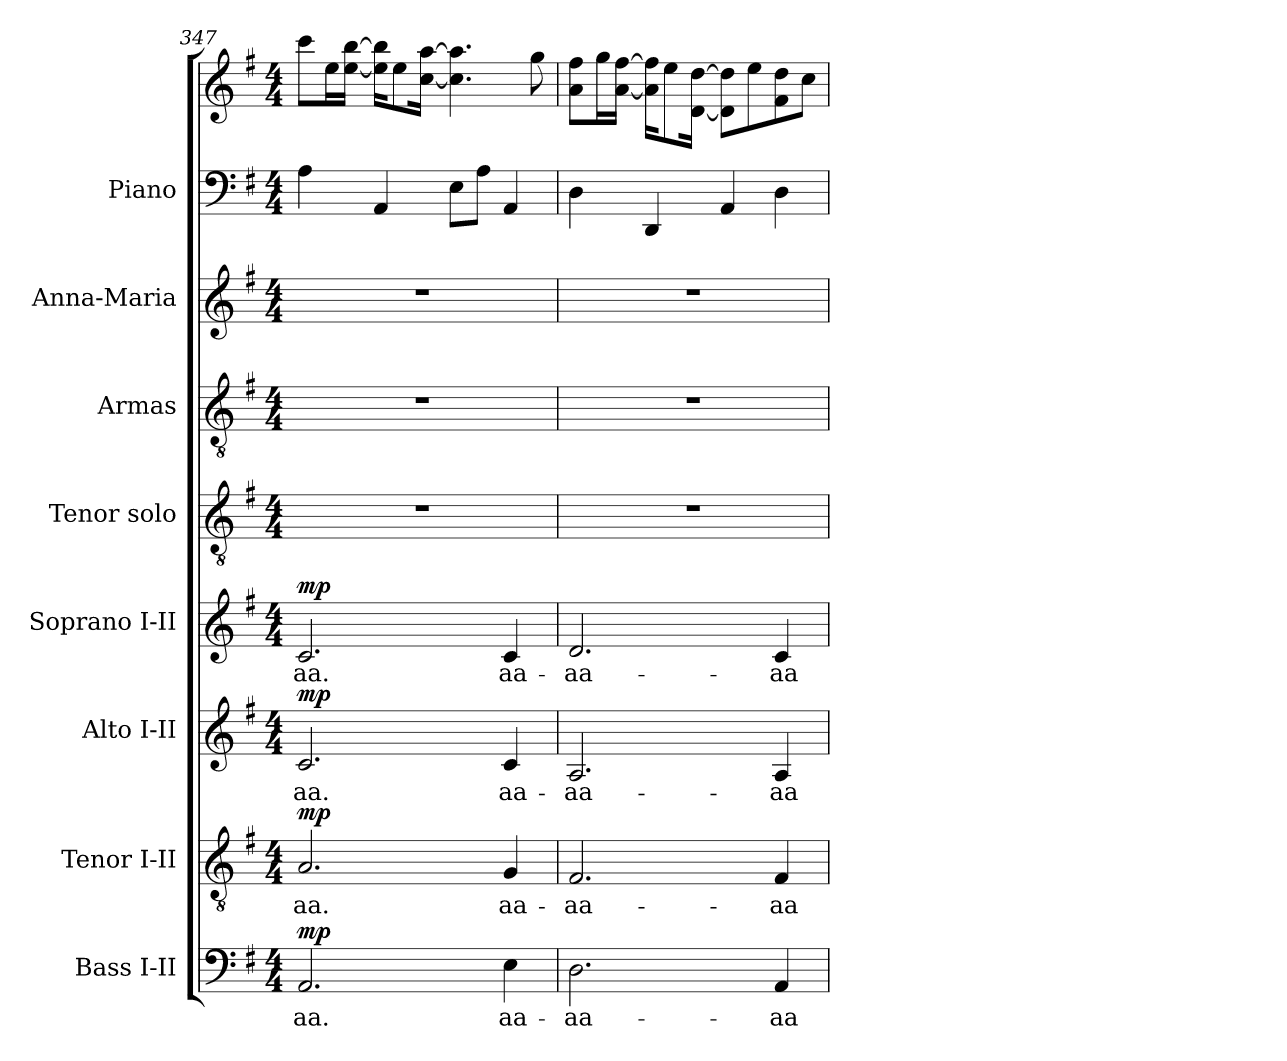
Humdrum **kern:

**kern	**text	**dynam	**kern	**text	**dynam	**kern	**text	**dynam	**kern	**text	**dynam	**kern	**kern	**kern	**kern	**kern
*part8	*part8	*part8	*part7	*part7	*part7	*part6	*part6	*part6	*part5	*part5	*part5	*part4	*part3	*part2	*part1	*part1
*staff9	*staff9	*staff9	*staff8	*staff8	*staff8	*staff7	*staff7	*staff7	*staff6	*staff6	*staff6	*staff5	*staff4	*staff3	*staff2	*staff1
*I"Bass I-II	*	*	*I"Tenor I-II	*	*	*I"Alto I-II	*	*	*I"Soprano I-II	*	*	*I"Tenor solo	*I"Armas	*I"Anna-Maria	*I"Piano	*
*I'B.	*	*	*I'T.	*	*	*I'A.	*	*	*I'S.	*	*	*I'T. Solo	*I'Armas	*I'A-M	*I'Pno.	*
*clefF4	*	*	*clefGv2	*	*	*clefG2	*	*	*clefG2	*	*	*clefGv2	*clefGv2	*clefG2	*clefF4	*clefG2
*	*	*	*ITrd7c12	*	*	*	*	*	*	*	*	*ITrd7c12	*ITrd7c12	*	*	*
*k[f#]	*	*	*k[f#]	*	*	*k[f#]	*	*	*k[f#]	*	*	*k[f#]	*k[f#]	*k[f#]	*k[f#]	*k[f#]
*G:	*	*	*G:	*	*	*G:	*	*	*G:	*	*	*G:	*G:	*G:	*G:	*G:
*M4/4	*	*	*M4/4	*	*	*M4/4	*	*	*M4/4	*	*	*M4/4	*M4/4	*M4/4	*M4/4	*M4/4
=347	=347	=347	=347	=347	=347	=347	=347	=347	=347	=347	=347	=347	=347	=347	=347	=347
!	!LO:LY:b:color=#000000	!	!	!	!	!	!	!	!	!	!	!	!	!	!	!
!	!	!	!	!LO:LY:b:color=#000000	!	!	!	!	!	!	!	!	!	!	!	!
!	!	!	!	!	!	!	!LO:LY:b:color=#000000	!	!	!	!	!	!	!	!	!
!	!	!	!	!	!	!	!	!	!	!LO:LY:b:color=#000000	!	!	!	!	!	!
2.AAi/	-aa.	mp	2.AAi/	-aa.	mp	2.ci/	-aa.	mp	2.ci/	-aa.	mp	1r	1r	1r	4Ai\	8ccci\L
.	.	.	.	.	.	.	.	.	.	.	.	.	.	.	.	16eei\L
.	.	.	.	.	.	.	.	.	.	.	.	.	.	.	.	[<16eei\ [>16bbiJJ
.	.	.	.	.	.	.	.	.	.	.	.	.	.	.	4AAi/	16eei\] 16bbi]KL
.	.	.	.	.	.	.	.	.	.	.	.	.	.	.	.	8eei\
.	.	.	.	.	.	.	.	.	.	.	.	.	.	.	.	[<16cci\ [>16aaiJk
.	.	.	.	.	.	.	.	.	.	.	.	.	.	.	8Ei\L	4.cci\] 4.aai]
.	.	.	.	.	.	.	.	.	.	.	.	.	.	.	8Ai\J	.
!	!LO:LY:b:color=#000000	!	!	!	!	!	!	!	!	!	!	!	!	!	!	!
!	!	!	!	!LO:LY:b:color=#000000	!	!	!	!	!	!	!	!	!	!	!	!
!	!	!	!	!	!	!	!LO:LY:b:color=#000000	!	!	!	!	!	!	!	!	!
!	!	!	!	!	!	!	!	!	!	!LO:LY:b:color=#000000	!	!	!	!	!	!
4Ei\	aa-	.	4GGi/	aa-	.	4ci/	aa-	.	4ci/	aa-	.	.	.	.	4AAi/	.
.	.	.	.	.	.	.	.	.	.	.	.	.	.	.	.	8ggi\
=348	=348	=348	=348	=348	=348	=348	=348	=348	=348	=348	=348	=348	=348	=348	=348	=348
!	!LO:LY:b:color=#000000	!	!	!	!	!	!	!	!	!	!	!	!	!	!	!
!	!	!	!	!LO:LY:b:color=#000000	!	!	!	!	!	!	!	!	!	!	!	!
!	!	!	!	!	!	!	!LO:LY:b:color=#000000	!	!	!	!	!	!	!	!	!
!	!	!	!	!	!	!	!	!	!	!LO:LY:b:color=#000000	!	!	!	!	!	!
2.Di\	-aa-	.	2.FF#i/	-aa-	.	2.Ai/	-aa-	.	2.di/	-aa-	.	1r	1r	1r	4Di\	8ai\ 8ff#iL
.	.	.	.	.	.	.	.	.	.	.	.	.	.	.	.	16ggi\L
.	.	.	.	.	.	.	.	.	.	.	.	.	.	.	.	[<16ai\ [>16ff#iJJ
.	.	.	.	.	.	.	.	.	.	.	.	.	.	.	4DDi/	16ai\] 16ff#i]KL
.	.	.	.	.	.	.	.	.	.	.	.	.	.	.	.	8eei\
.	.	.	.	.	.	.	.	.	.	.	.	.	.	.	.	[<16di\ [>16ddiJk
.	.	.	.	.	.	.	.	.	.	.	.	.	.	.	4AAi/	8di\] 8ddi]L
.	.	.	.	.	.	.	.	.	.	.	.	.	.	.	.	8eei\
!	!LO:LY:b:color=#000000	!	!	!	!	!	!	!	!	!	!	!	!	!	!	!
!	!	!	!	!LO:LY:b:color=#000000	!	!	!	!	!	!	!	!	!	!	!	!
!	!	!	!	!	!	!	!LO:LY:b:color=#000000	!	!	!	!	!	!	!	!	!
!	!	!	!	!	!	!	!	!	!	!LO:LY:b:color=#000000	!	!	!	!	!	!
4AAi/	-aa-	.	4FF#i/	-aa-	.	4Ai/	-aa-	.	4ci/	-aa-	.	.	.	.	4Di\	8f#i\ 8ddi
.	.	.	.	.	.	.	.	.	.	.	.	.	.	.	.	8cci\J
=	=	=	=	=	=	=	=	=	=	=	=	=	=	=	=	=
*-	*-	*-	*-	*-	*-	*-	*-	*-	*-	*-	*-	*-	*-	*-	*-	*-
